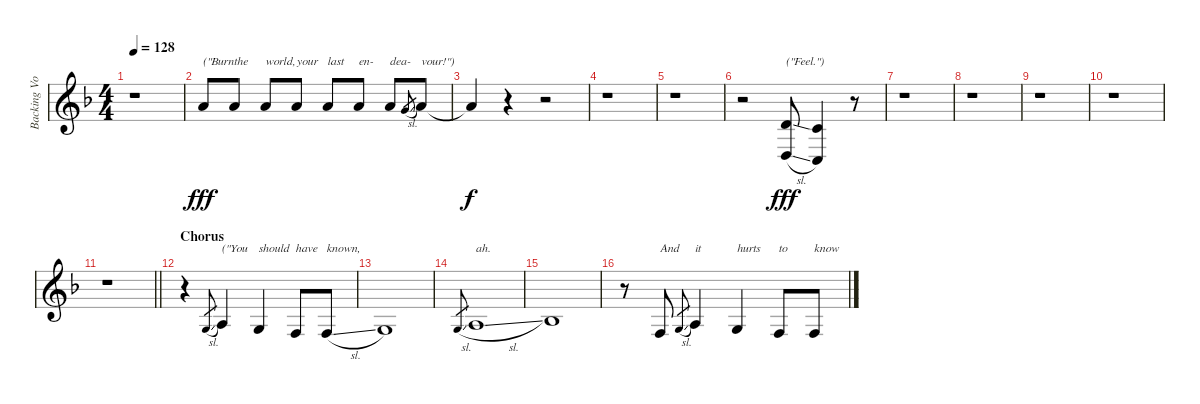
\track ("Backing Vocals 1" "Backing Vo") {instrument lead6voice}
\staff {score}
\tuning (E4 B3 G3 D3 A2 D2) {hide}
\ts (4 4)
\tempo 128
\clef g2
\ks dminor
r.1{dy f} |
5.1.8{txt "(\"Burn" dy fff} 5.1.8{txt "the"} 5.1.8{txt "world,"} 5.1.8{txt "your"} 5.1.8{txt "last"} 5.1.8{txt "en-"} 5.1.8{txt "dea-"} 3.1{sl}.8{gr} 5.1.8{txt "vour!\")"} |
5.1{t}.4{dy f} r.4 r.2 |
r.1 |
r.1 |
r.2 (7.3{sl} 5.5{sl}).8{txt "(\"Feel.\")" dy fff} (5.3 3.5).4 r.8 |
r.1 |
r.1 |
r.1 |
r.1 |
\barLineRight lightlight
r.1 |
\section ("" "Chorus")
r.4 0.3{sl}.8{gr} 2.3.4{txt "(\"You"} 5.4.4{txt "should"} 3.4.8{txt "have"} 3.4{sl}.8{txt "known,"} |
5.4.1 |
0.3{sl}.8{gr} 2.3{sl}.1{txt "ah."} |
3.3.1 |
r.8 3.4.8{txt "And"} 0.3{sl}.8{gr} 2.3.4{txt "it"} 5.4.4{txt "hurts"} 3.4.8{txt "to"} 3.4{sl}.8{txt "know"}
